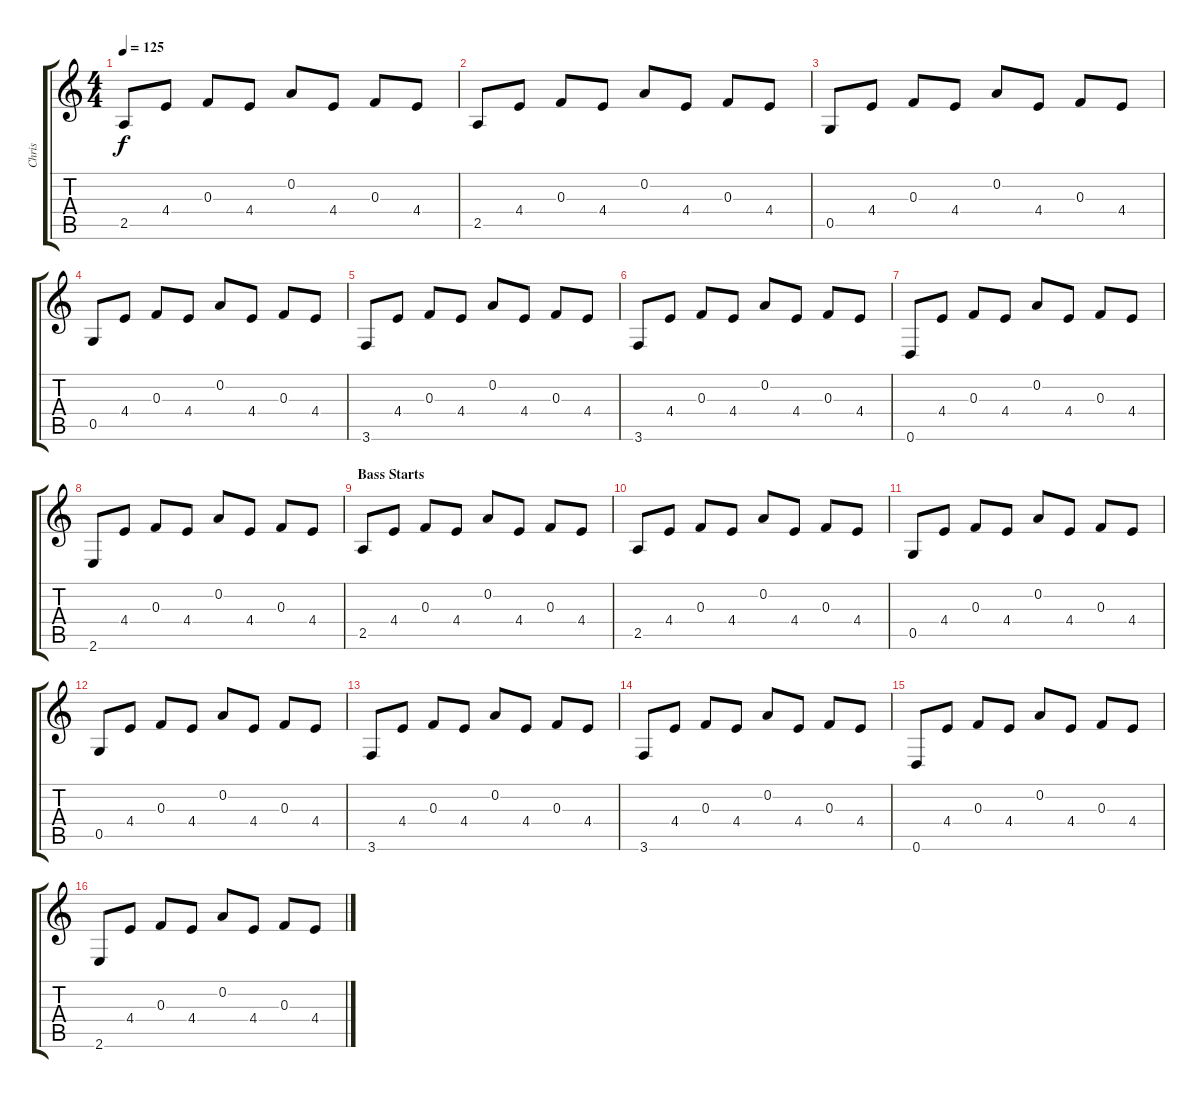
\track ("Chris" "Chris") {instrument electricguitarjazz}
\staff {score tabs}
\tuning (D4 A3 F3 C3 G2 D2) {hide}
\ts (4 4)
\tempo 125
\clef g2
\ks c
2.5.8{dy f instrument electricguitarjazz} 4.4.8 0.3.8 4.4.8 0.2.8 4.4.8 0.3.8 4.4.8 |
2.5.8 4.4.8 0.3.8 4.4.8 0.2.8 4.4.8 0.3.8 4.4.8 |
0.5.8 4.4.8 0.3.8 4.4.8 0.2.8 4.4.8 0.3.8 4.4.8 |
0.5.8 4.4.8 0.3.8 4.4.8 0.2.8 4.4.8 0.3.8 4.4.8 |
3.6.8 4.4.8 0.3.8 4.4.8 0.2.8 4.4.8 0.3.8 4.4.8 |
3.6.8 4.4.8 0.3.8 4.4.8 0.2.8 4.4.8 0.3.8 4.4.8 |
0.6.8 4.4.8 0.3.8 4.4.8 0.2.8 4.4.8 0.3.8 4.4.8 |
2.6.8 4.4.8 0.3.8 4.4.8 0.2.8 4.4.8 0.3.8 4.4.8 |
\section ("" "Bass Starts")
2.5.8 4.4.8 0.3.8 4.4.8 0.2.8 4.4.8 0.3.8 4.4.8 |
2.5.8 4.4.8 0.3.8 4.4.8 0.2.8 4.4.8 0.3.8 4.4.8 |
0.5.8 4.4.8 0.3.8 4.4.8 0.2.8 4.4.8 0.3.8 4.4.8 |
0.5.8 4.4.8 0.3.8 4.4.8 0.2.8 4.4.8 0.3.8 4.4.8 |
3.6.8 4.4.8 0.3.8 4.4.8 0.2.8 4.4.8 0.3.8 4.4.8 |
3.6.8 4.4.8 0.3.8 4.4.8 0.2.8 4.4.8 0.3.8 4.4.8 |
0.6.8 4.4.8 0.3.8 4.4.8 0.2.8 4.4.8 0.3.8 4.4.8 |
2.6.8 4.4.8 0.3.8 4.4.8 0.2.8 4.4.8 0.3.8 4.4.8
